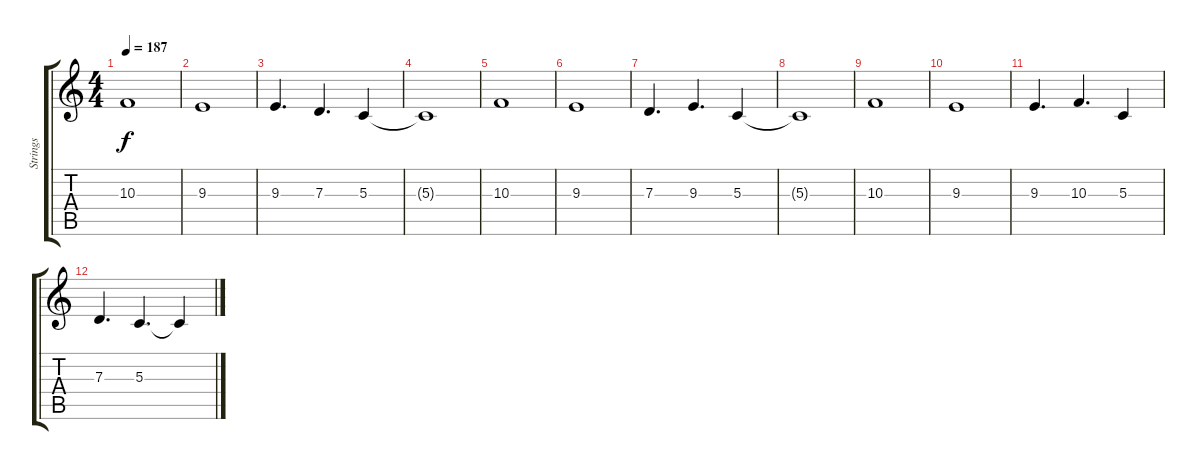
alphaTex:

\track ("Strings" "Strings") {instrument synthstrings2}
\staff {score tabs}
\tuning (E4 B3 G3 D3 A2 E2) {hide}
\ts (4 4)
\tempo 187
\clef g2
\ks c
10.3.1{dy f} |
9.3.1 |
9.3.4{d} 7.3.4{d} 5.3.4 |
5.3{t}.1 |
10.3.1 |
9.3.1 |
7.3.4{d} 9.3.4{d} 5.3.4 |
5.3{t}.1 |
10.3.1 |
9.3.1 |
9.3.4{d} 10.3.4{d} 5.3.4 |
7.3.4{d} 5.3.4{d} 5.3{t}.4
